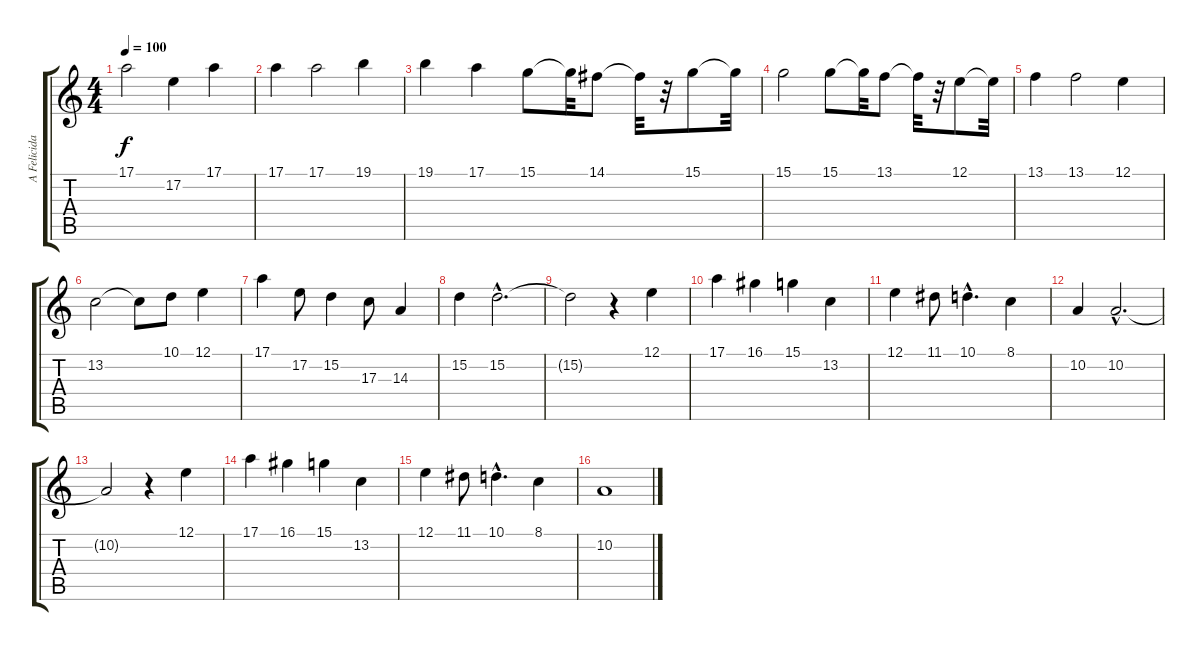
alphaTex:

\track ("A Felicidade" "A Felicida") {instrument flute}
\staff {score tabs}
\tuning (E4 B3 G3 D3 A2 E2) {hide}
\ts (4 4)
\tempo 100
\clef g2
\ks c
17.1.2{dy f} 17.2.4 17.1.4 |
17.1.4 17.1.2 19.1.4 |
19.1.4 17.1.4 15.1.8 15.1{t}.32 14.1.8 14.1{t}.32 r.32 15.1.8 15.1{t}.32 |
15.1.2 15.1.8 15.1{t}.32 13.1.8 13.1{t}.32 r.32 12.1.8 12.1{t}.32 |
13.1.4 13.1.2 12.1.4 |
13.2.2 13.2{t}.8 10.1.8 12.1.4 |
17.1.4 17.2.8 15.2.4 17.3.8 14.3.4 |
15.2.4 15.2{hac}.2{d} |
15.2{t}.2 r.4 12.1.4 |
17.1.4 16.1.4 15.1.4 13.2.4 |
12.1.4 11.1.8 10.1{hac}.4{d} 8.1.4 |
10.2.4 10.2{hac}.2{d} |
10.2{t}.2 r.4 12.1.4 |
17.1.4 16.1.4 15.1.4 13.2.4 |
12.1.4 11.1.8 10.1{hac}.4{d} 8.1.4 |
10.2.1
